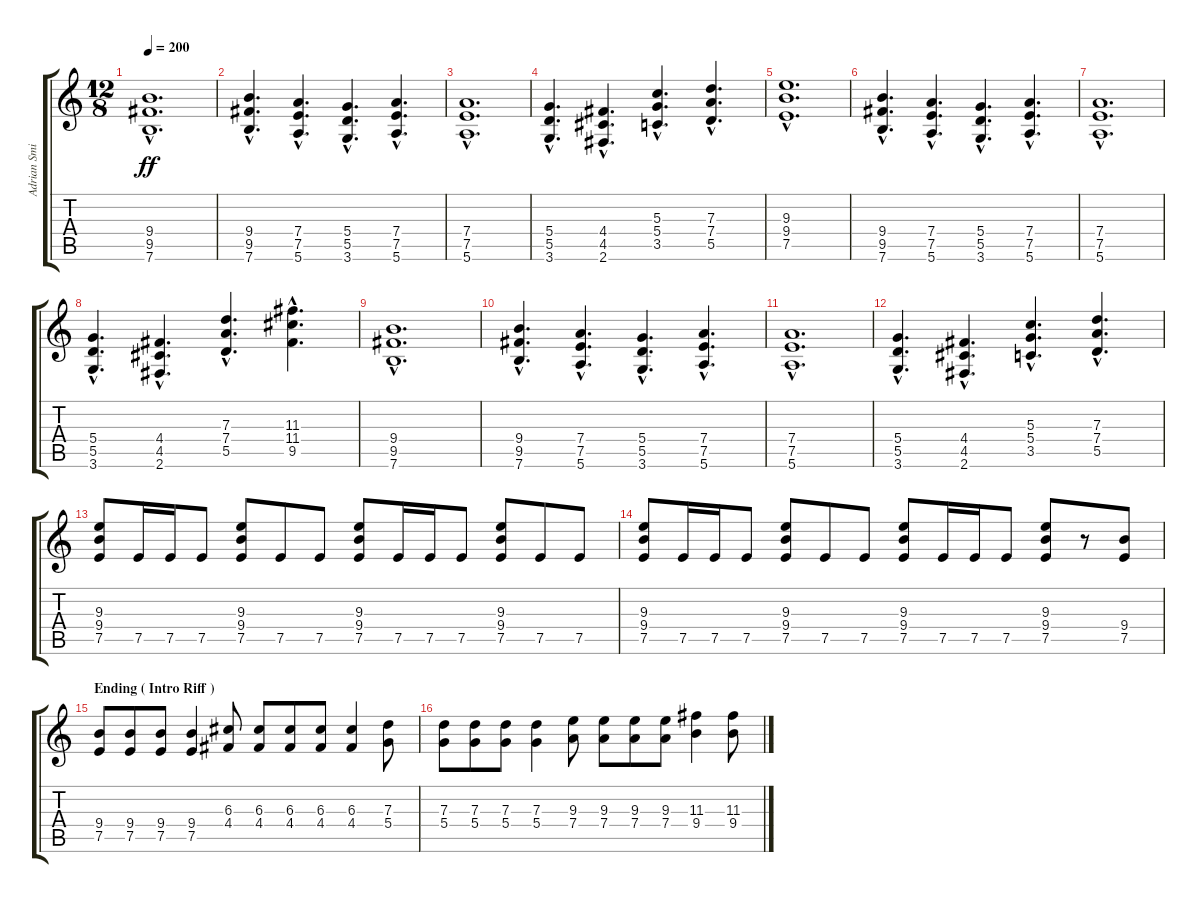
\track ("Adrian Smith" "Adrian Smi") {instrument overdrivenguitar}
\staff {score tabs}
\tuning (E4 B3 G3 D3 A2 E2) {hide}
\ts (12 8)
\tempo 200
\clef g2
\ks c
(9.4{hac} 9.5{hac} 7.6{hac}).1{d dy ff} |
(9.4{hac} 9.5{hac} 7.6{hac}).4{d} (7.4{hac} 7.5{hac} 5.6{hac}).4{d} (5.4{hac} 5.5{hac} 3.6{hac}).4{d} (7.4{hac} 7.5{hac} 5.6{hac}).4{d} |
(7.4{hac} 7.5{hac} 5.6{hac}).1{d} |
(5.4{hac} 5.5{hac} 3.6{hac}).4{d} (4.4{hac} 4.5{hac} 2.6{hac}).4{d} (5.3{hac} 5.4{hac} 3.5{hac}).4{d} (7.3{hac} 7.4{hac} 5.5{hac}).4{d} |
(9.3{hac} 9.4{hac} 7.5{hac}).1{d} |
(9.4{hac} 9.5{hac} 7.6{hac}).4{d} (7.4{hac} 7.5{hac} 5.6{hac}).4{d} (5.4{hac} 5.5{hac} 3.6{hac}).4{d} (7.4{hac} 7.5{hac} 5.6{hac}).4{d} |
(7.4{hac} 7.5{hac} 5.6{hac}).1{d} |
(5.4{hac} 5.5{hac} 3.6{hac}).4{d} (4.4{hac} 4.5{hac} 2.6{hac}).4{d} (7.3{hac} 7.4{hac} 5.5{hac}).4{d} (11.3{hac} 11.4{hac} 9.5{hac}).4{d} |
(9.4{hac} 9.5{hac} 7.6{hac}).1{d} |
(9.4{hac} 9.5{hac} 7.6{hac}).4{d} (7.4{hac} 7.5{hac} 5.6{hac}).4{d} (5.4{hac} 5.5{hac} 3.6{hac}).4{d} (7.4{hac} 7.5{hac} 5.6{hac}).4{d} |
(7.4{hac} 7.5{hac} 5.6{hac}).1{d} |
(5.4{hac} 5.5{hac} 3.6{hac}).4{d} (4.4{hac} 4.5{hac} 2.6{hac}).4{d} (5.3{hac} 5.4{hac} 3.5{hac}).4{d} (7.3{hac} 7.4{hac} 5.5{hac}).4{d} |
(9.3 9.4 7.5).8 7.5.16 7.5.16 7.5.8 (9.3 9.4 7.5).8 7.5.8 7.5.8 (9.3 9.4 7.5).8 7.5.16 7.5.16 7.5.8 (9.3 9.4 7.5).8 7.5.8 7.5.8 |
(9.3 9.4 7.5).8 7.5.16 7.5.16 7.5.8 (9.3 9.4 7.5).8 7.5.8 7.5.8 (9.3 9.4 7.5).8 7.5.16 7.5.16 7.5.8 (9.3 9.4 7.5).8 r.8 (9.4 7.5).8 |
\section ("" "Ending ( Intro Riff )")
(9.4 7.5).8 (9.4 7.5).8 (9.4 7.5).8 (9.4 7.5).4 (6.3 4.4).8 (6.3 4.4).8 (6.3 4.4).8 (6.3 4.4).8 (6.3 4.4).4 (7.3 5.4).8 |
(7.3 5.4).8 (7.3 5.4).8 (7.3 5.4).8 (7.3 5.4).4 (9.3 7.4).8 (9.3 7.4).8 (9.3 7.4).8 (9.3 7.4).8 (11.3 9.4).4 (11.3 9.4).8
